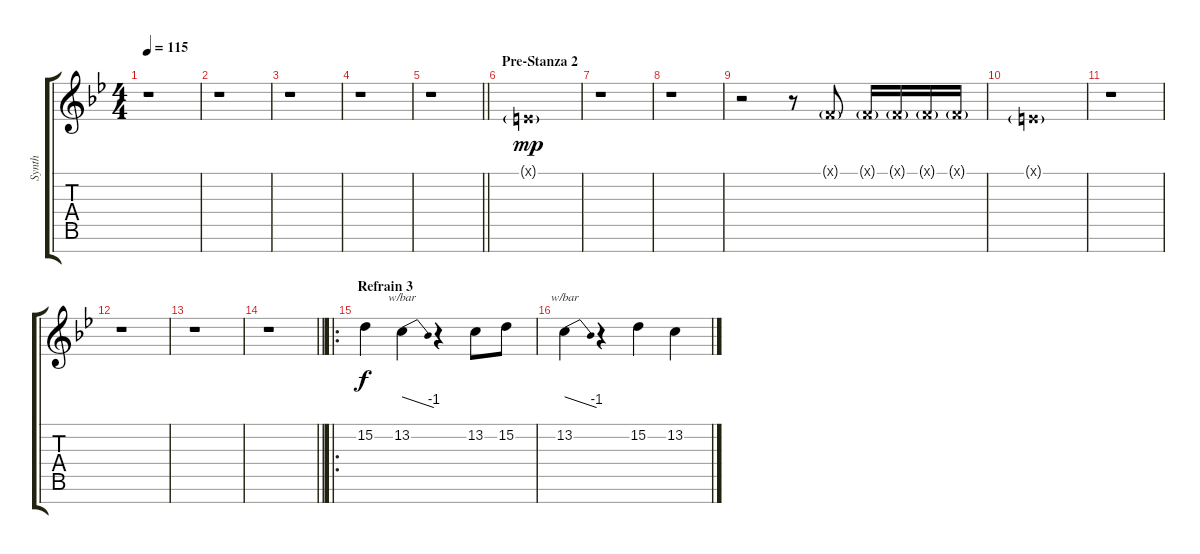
\track ("Synth" "Synth") {instrument pad7halo}
\staff {score tabs}
\tuning (E4 B3 G3 D3 A2 E2 B1) {hide}
\ts (4 4)
\tempo 115
\clef g2
\ks bb
r.1{dy f} |
r.1 |
r.1 |
r.1 |
\barLineRight lightlight
r.1 |
\section ("" "Pre-Stanza 2")
0.1{g x}.1{dy mp volume 13 instrument clarinet} |
r.1 |
r.1 |
r.2 r.8 1.1{g x}.8 1.1{g x}.16 1.1{g x}.16 1.1{g x}.16 1.1{g x}.16 |
0.1{g x}.1 |
r.1 |
r.1 |
r.1 |
\barLineRight lightlight
r.1 |
\ro
\section ("" "Refrain 3")
15.2.4{dy f volume 7 instrument pad4choir} 13.2.4{tbe (dive default 0 0 60 -4)} r.4 13.2.8 15.2.8 |
13.2.4{tbe (dive default 0 0 60 -4)} r.4 15.2.4 13.2.4
